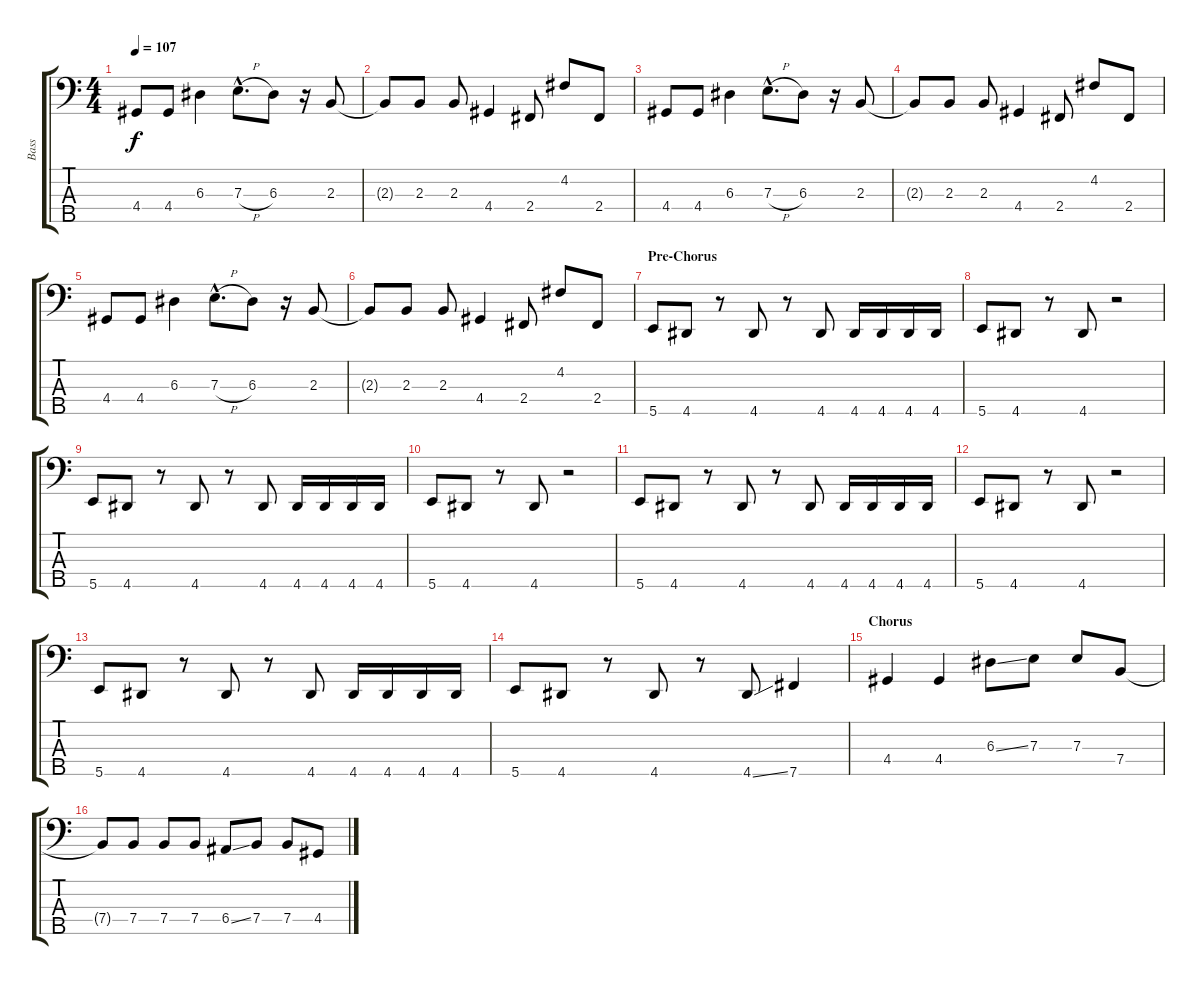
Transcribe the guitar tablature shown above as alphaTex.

\track ("Bass" "Bass") {instrument electricbassfinger}
\staff {score tabs}
\tuning (G2 D2 A1 E1 B0) {hide}
\ts (4 4)
\tempo 107
\clef f4
\ks c
4.4.8{dy f} 4.4.8 6.3.4 7.3{h hac}.8{d} 6.3.8 r.16 2.3.8 |
2.3{t}.8 2.3.8 2.3.8 4.4.4 2.4.8 4.2.8 2.4.8 |
4.4.8 4.4.8 6.3.4 7.3{h hac}.8{d} 6.3.8 r.16 2.3.8 |
2.3{t}.8 2.3.8 2.3.8 4.4.4 2.4.8 4.2.8 2.4.8 |
4.4.8 4.4.8 6.3.4 7.3{h hac}.8{d} 6.3.8 r.16 2.3.8 |
2.3{t}.8 2.3.8 2.3.8 4.4.4 2.4.8 4.2.8 2.4.8 |
\section ("" "Pre-Chorus")
5.5.8 4.5.8 r.8 4.5.8 r.8 4.5.8 4.5.16 4.5.16 4.5.16 4.5.16 |
5.5.8 4.5.8 r.8 4.5.8 r.2 |
5.5.8 4.5.8 r.8 4.5.8 r.8 4.5.8 4.5.16 4.5.16 4.5.16 4.5.16 |
5.5.8 4.5.8 r.8 4.5.8 r.2 |
5.5.8 4.5.8 r.8 4.5.8 r.8 4.5.8 4.5.16 4.5.16 4.5.16 4.5.16 |
5.5.8 4.5.8 r.8 4.5.8 r.2 |
5.5.8 4.5.8 r.8 4.5.8 r.8 4.5.8 4.5.16 4.5.16 4.5.16 4.5.16 |
5.5.8 4.5.8 r.8 4.5.8 r.8 4.5{ss}.8 7.5.4 |
\section ("" "Chorus")
4.4.4 4.4.4 6.3{ss}.8 7.3.8 7.3.8 7.4.8 |
7.4{t}.8 7.4.8 7.4.8 7.4.8 6.4{ss}.8 7.4.8 7.4.8 4.4.8
